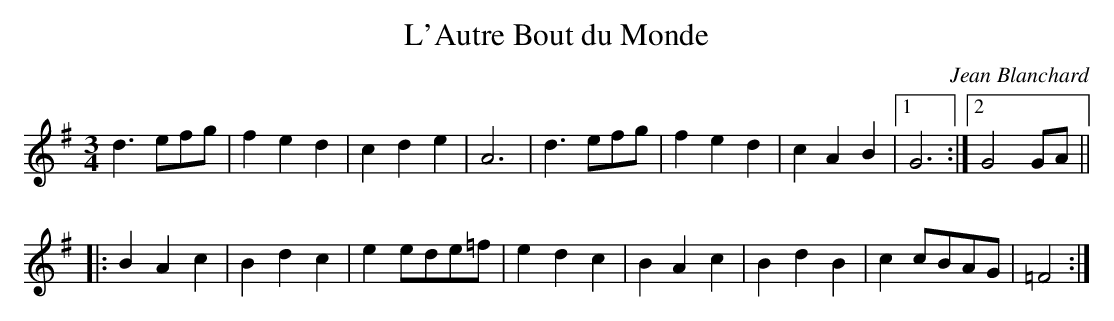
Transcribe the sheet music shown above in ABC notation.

X:1
T:L'Autre Bout du Monde
M:3/4
L:1/4
C:Jean Blanchard
K:G
d>ef/2g/2 | fed | cde | A3 |\
d>ef/2g/2 | fed | cAB |1 G3 :|2 G2G/2A/2 ||
|:\
BAc | Bdc | ee/2d/2e/2=f/2 | edc |\
BAc | BdB | cc/2B/2A/2G/2 | =F2 :|
